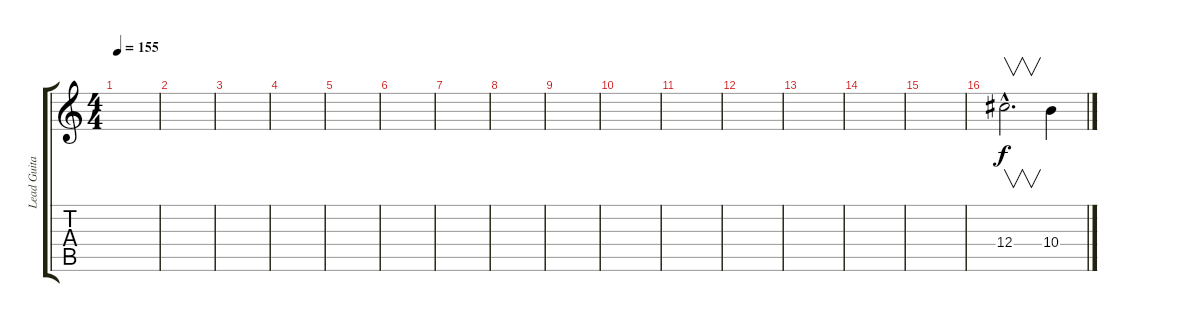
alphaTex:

\track ("Lead Guitar" "Lead Guita") {instrument overdrivenguitar}
\staff {score tabs}
\tuning (Eb4 Bb3 Gb3 Db3 Ab2 Eb2) {hide}
\ts (4 4)
\tempo 155
\clef g2
\ks c
|
|
|
|
|
|
|
|
|
|
|
|
|
|
|
\section ("" "")
12.4{hac}.2{v d} 10.4.4
